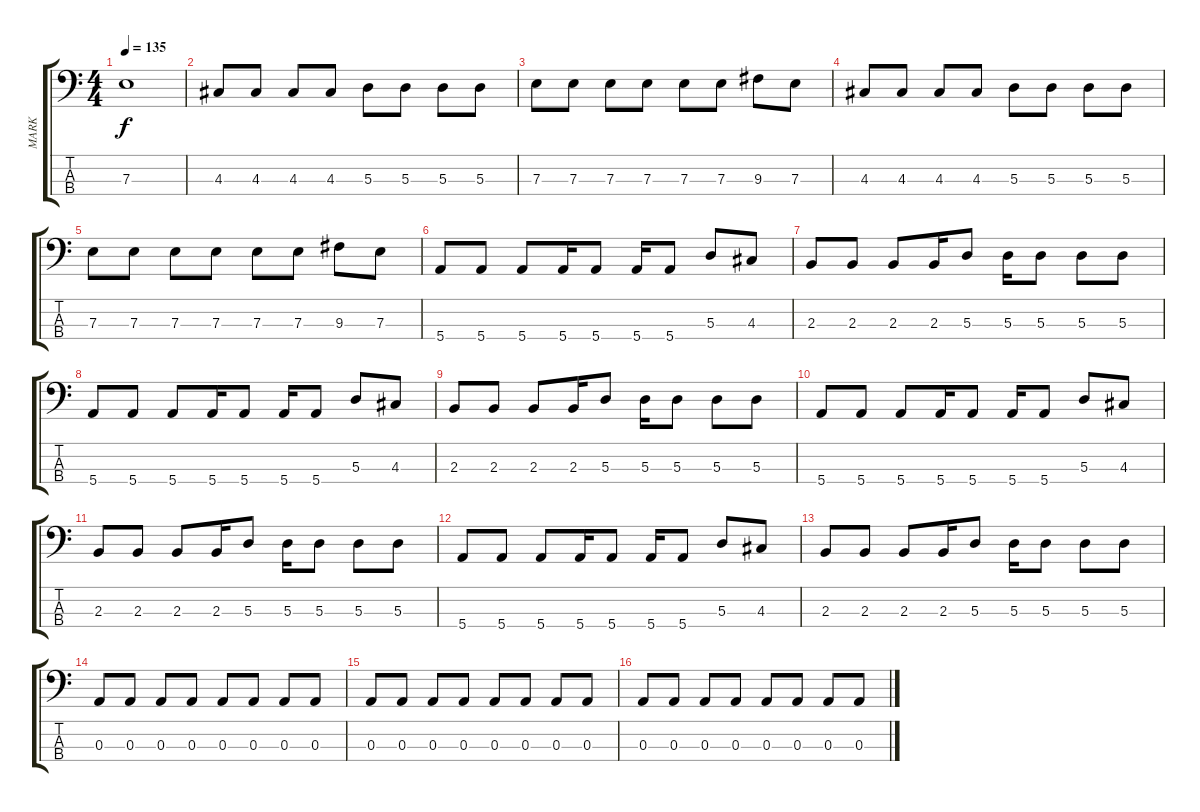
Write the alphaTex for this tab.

\track ("MARK" "MARK") {instrument electricbassfinger}
\staff {score tabs}
\tuning (G2 D2 A1 E1) {hide}
\ts (4 4)
\tempo 135
\clef f4
\ks c
7.3.1{dy f} |
4.3.8 4.3.8 4.3.8 4.3.8 5.3.8 5.3.8 5.3.8 5.3.8 |
7.3.8 7.3.8 7.3.8 7.3.8 7.3.8 7.3.8 9.3.8 7.3.8 |
4.3.8 4.3.8 4.3.8 4.3.8 5.3.8 5.3.8 5.3.8 5.3.8 |
7.3.8 7.3.8 7.3.8 7.3.8 7.3.8 7.3.8 9.3.8 7.3.8 |
5.4.8 5.4.8 5.4.8 5.4.16 5.4.8 5.4.16 5.4.8 5.3.8 4.3.8 |
2.3.8 2.3.8 2.3.8 2.3.16 5.3.8 5.3.16 5.3.8 5.3.8 5.3.8 |
5.4.8 5.4.8 5.4.8 5.4.16 5.4.8 5.4.16 5.4.8 5.3.8 4.3.8 |
2.3.8 2.3.8 2.3.8 2.3.16 5.3.8 5.3.16 5.3.8 5.3.8 5.3.8 |
5.4.8 5.4.8 5.4.8 5.4.16 5.4.8 5.4.16 5.4.8 5.3.8 4.3.8 |
2.3.8 2.3.8 2.3.8 2.3.16 5.3.8 5.3.16 5.3.8 5.3.8 5.3.8 |
5.4.8 5.4.8 5.4.8 5.4.16 5.4.8 5.4.16 5.4.8 5.3.8 4.3.8 |
2.3.8 2.3.8 2.3.8 2.3.16 5.3.8 5.3.16 5.3.8 5.3.8 5.3.8 |
0.3.8 0.3.8 0.3.8 0.3.8 0.3.8 0.3.8 0.3.8 0.3.8 |
0.3.8 0.3.8 0.3.8 0.3.8 0.3.8 0.3.8 0.3.8 0.3.8 |
0.3.8 0.3.8 0.3.8 0.3.8 0.3.8 0.3.8 0.3.8 0.3.8
